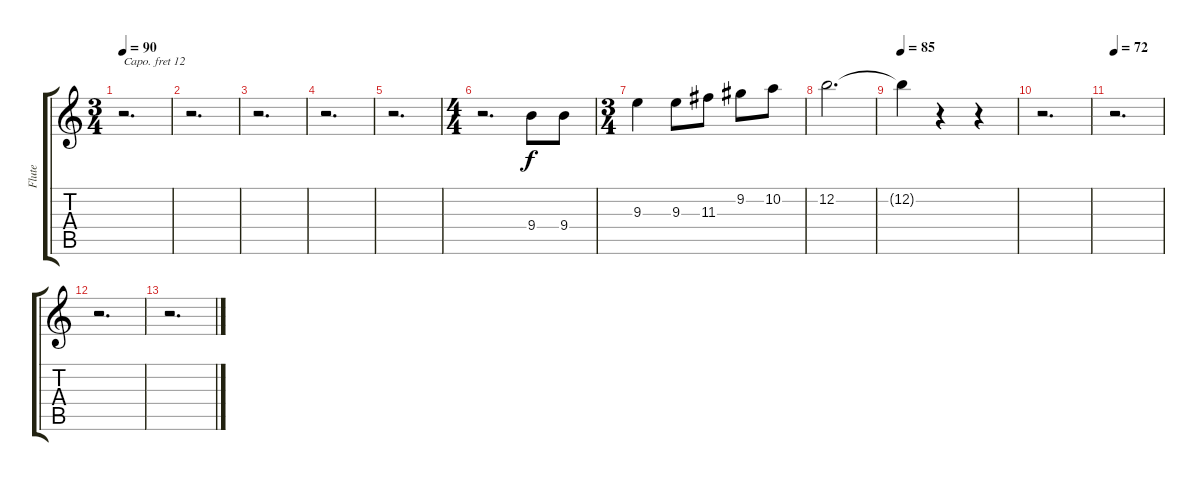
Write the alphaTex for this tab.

\track ("Flute" "Flute") {instrument flute}
\staff {score tabs}
\capo 12
\tuning (E4 B3 G3 D3 A2 E2) {hide}
\ts (3 4)
\tempo 90
\clef g2
\ks c
r.2{d dy f} |
r.2{d} |
r.2{d} |
r.2{d} |
r.2{d} |
\ts (4 4)
r.2{d} 9.4.8 9.4.8 |
\ts (3 4)
9.3.4 9.3.8 11.3.8 9.2.8 10.2.8 |
12.2.2{d} |
\tempo 85
12.2{t}.4 r.4 r.4 |
r.2{d} |
\tempo 72
r.2{d} |
r.2{d} |
r.2{d}
